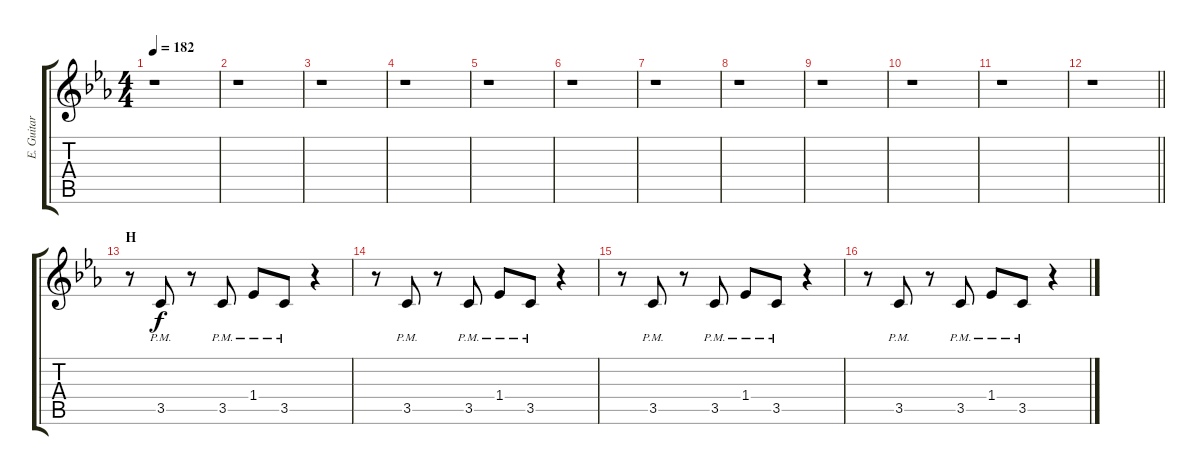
\track ("E. Guitar V" "E. Guitar ") {instrument overdrivenguitar}
\staff {score tabs}
\tuning (E4 B3 G3 D3 A2 E2) {hide}
\ts (4 4)
\tempo 182
\clef g2
\ks eb
r.1{dy f} |
r.1 |
r.1 |
r.1 |
r.1 |
r.1 |
r.1 |
r.1 |
r.1 |
r.1 |
r.1 |
\barLineRight lightlight
r.1 |
\section ("" "H")
r.8{instrument overdrivenguitar} 3.5{pm}.8 r.8 3.5{pm}.8 1.4{pm}.8 3.5{pm}.8 r.4 |
r.8{balance 14} 3.5{pm}.8 r.8 3.5{pm}.8 1.4{pm}.8 3.5{pm}.8 r.4 |
r.8{balance 2} 3.5{pm}.8 r.8 3.5{pm}.8 1.4{pm}.8 3.5{pm}.8 r.4 |
r.8{balance 14} 3.5{pm}.8 r.8 3.5{pm}.8 1.4{pm}.8 3.5{pm}.8 r.4
